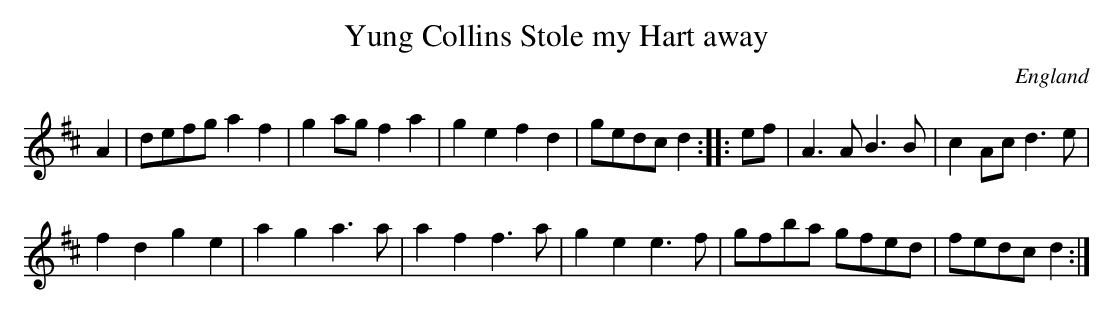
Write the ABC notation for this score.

X:1
T:Yung Collins Stole my Hart away
L:1/8
O:England
K:D
A2 |\
defg a2f2 | g2 ag f2a2 | g2e2 f2d2 | gedc d2 :: \
ef |\
A3A  B3B | c2Ac d3e | ! f2d2 g2e2 | a2g2 a3a | \
a2f2 f3a | g2e2 e3f |   gfba gfed | fedc d2 :|
